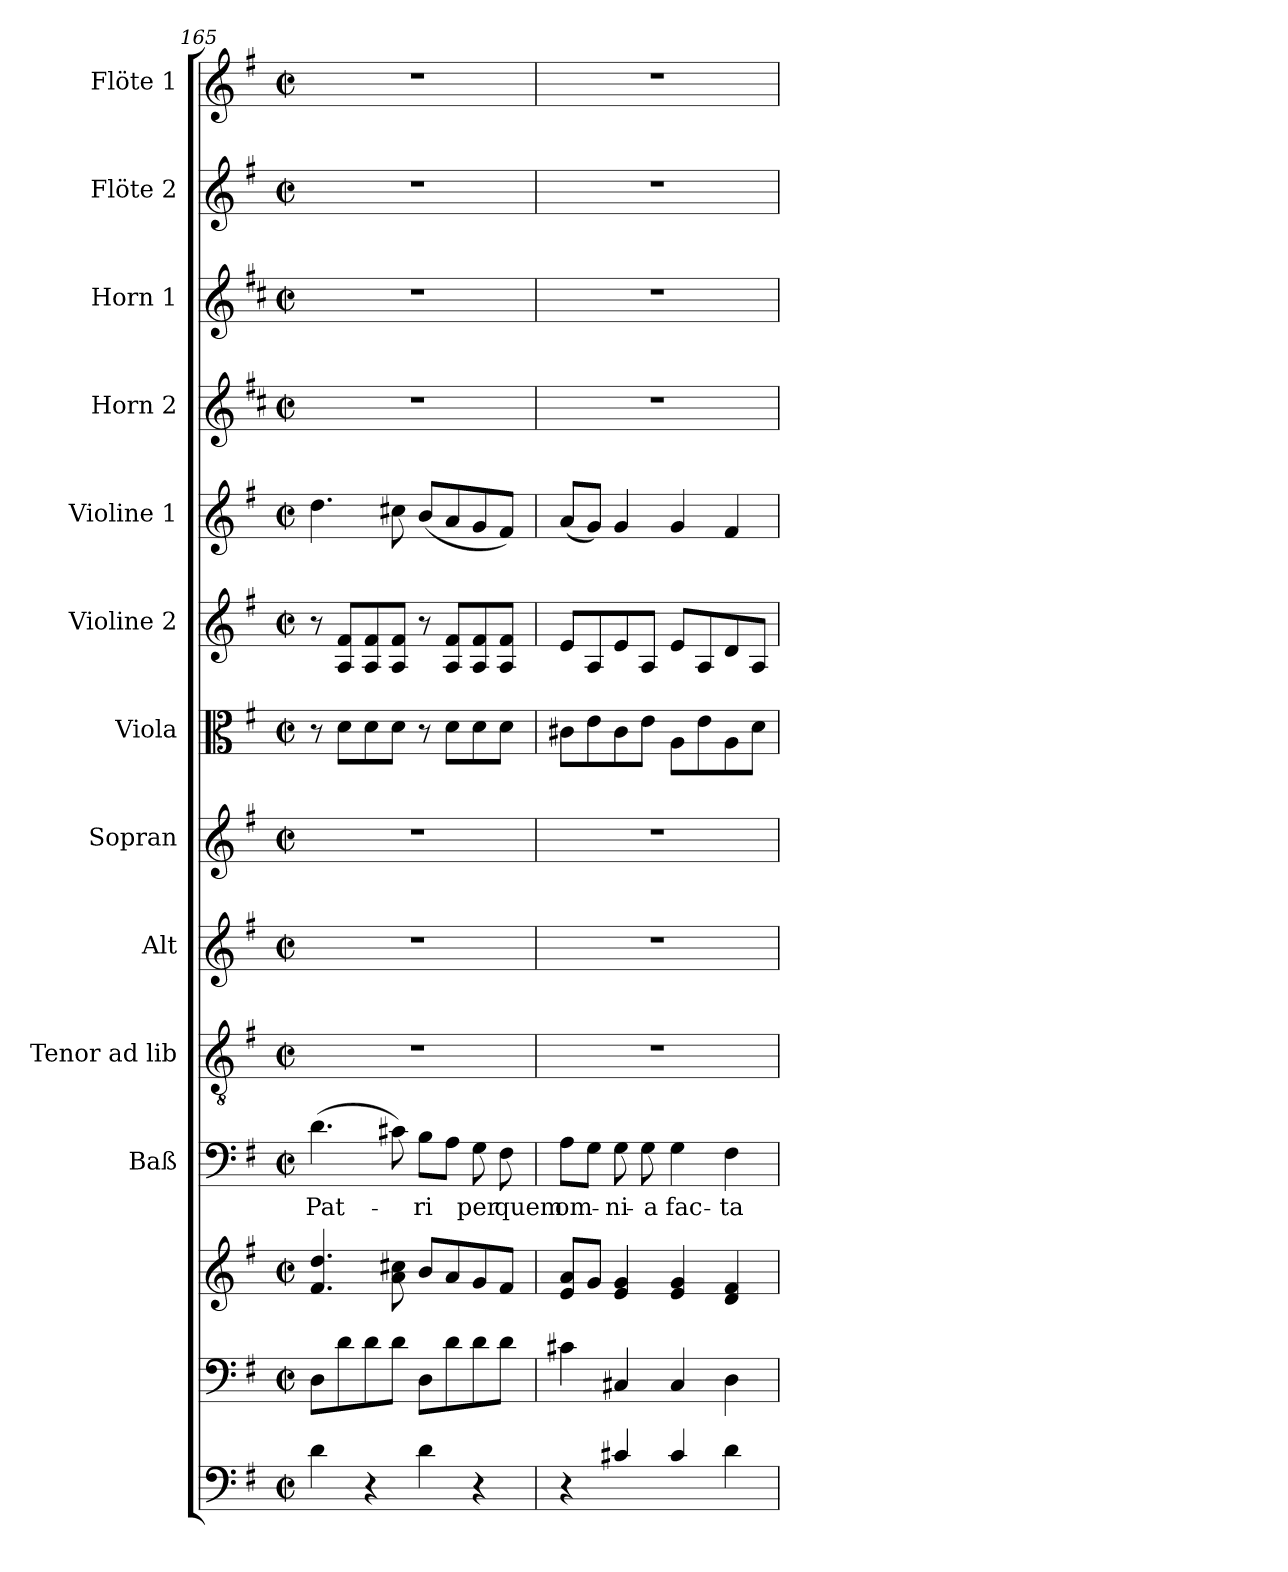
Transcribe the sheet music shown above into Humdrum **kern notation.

**kern	**kern	**kern	**kern	**text	**kern	**kern	**kern	**kern	**kern	**kern	**kern	**kern	**kern	**kern
*part13	*part12	*part12	*part11	*part11	*part10	*part9	*part8	*part7	*part6	*part5	*part4	*part3	*part2	*part1
*staff14	*staff13	*staff12	*staff11	*staff11	*staff10	*staff9	*staff8	*staff7	*staff6	*staff5	*staff4	*staff3	*staff2	*staff1
*	*	*	*I"Baß	*	*I"Tenor ad lib	*I"Alt	*I"Sopran	*I"Viola	*I"Violine 2	*I"Violine 1	*I"Horn 2	*I"Horn 1	*I"Flöte 2	*I"Flöte 1
*	*	*	*I'Baß	*	*I'Ten	*I'Alt	*I'Sop	*I'Vla.	*I'Vln. 2	*I'Vln. 1	*I'Hrn. 2	*I'Hrn. 1	*I'Fl. 2	*I'Fl. 1
!!LO:PB:g=z
*clefF4	*clefF4	*clefG2	*clefF4	*	*clefGv2	*clefG2	*clefG2	*clefC3	*clefG2	*clefG2	*clefG2	*clefG2	*clefG2	*clefG2
*ITrd7c12	*	*	*	*	*	*	*	*	*	*	*ITrd4c7	*ITrd4c7	*	*
*k[f#]	*k[f#]	*k[f#]	*k[f#]	*	*k[f#]	*k[f#]	*k[f#]	*k[f#]	*k[f#]	*k[f#]	*k[f#]	*k[f#]	*k[f#]	*k[f#]
*G:	*G:	*G:	*G:	*	*G:	*G:	*G:	*G:	*G:	*G:	*G:	*G:	*G:	*G:
*M2/2	*M2/2	*M2/2	*M2/2	*	*M2/2	*M2/2	*M2/2	*M2/2	*M2/2	*M2/2	*M2/2	*M2/2	*M2/2	*M2/2
*met(c|)	*met(c|)	*met(c|)	*met(c|)	*	*met(c|)	*met(c|)	*met(c|)	*met(c|)	*met(c|)	*met(c|)	*met(c|)	*met(c|)	*met(c|)	*met(c|)
=165	=165	=165	=165	=165	=165	=165	=165	=165	=165	=165	=165	=165	=165	=165
!	!	!	!	!LO:LY:b	!	!	!	!	!	!	!	!	!	!
4D\	8D\L	4.f#/ 4.dd/	(>4.d\	Pat-	1r	1r	1r	8r	8r	4.dd\	1r	1r	1r	1r
.	8d\	.	.	.	.	.	.	8d\L	8A/ 8f#/L	.	.	.	.	.
4r	8d\	.	.	.	.	.	.	8d\	8A/ 8f#/	.	.	.	.	.
.	8d\J	8a\ 8cc#X\	8c#X\)	.	.	.	.	8d\J	8A/ 8f#/J	8cc#X\	.	.	.	.
!	!	!	!	!LO:LY:b	!	!	!	!	!	!	!	!	!	!
4D\	8D\L	8b/L	8B\L	-ri	.	.	.	8r	8r	(<8b/L	.	.	.	.
.	8d\	8a/	8A\J	.	.	.	.	8d\L	8A/ 8f#/L	8a/	.	.	.	.
!	!	!	!	!LO:LY:b	!	!	!	!	!	!	!	!	!	!
4r	8d\	8g/	8G\	per	.	.	.	8d\	8A/ 8f#/	8g/	.	.	.	.
!	!	!	!	!LO:LY:b	!	!	!	!	!	!	!	!	!	!
.	8d\J	8f#/J	8F#\	quem	.	.	.	8d\J	8A/ 8f#/J	8f#/J)	.	.	.	.
=166	=166	=166	=166	=166	=166	=166	=166	=166	=166	=166	=166	=166	=166	=166
!	!	!	!	!LO:LY:b	!	!	!	!	!	!	!	!	!	!
4r	4c#X\	8e/ 8a/L	8A\L	om-	1r	1r	1r	8c#X\L	8e/L	(<8a/L	1r	1r	1r	1r
.	.	8g/J	8G\J	.	.	.	.	8e\	8A/	8g/J)	.	.	.	.
!	!	!	!	!LO:LY:b	!	!	!	!	!	!	!	!	!	!
4C#X/	4C#X/	4e/ 4g/	8G\	-ni-	.	.	.	8c#\	8e/	4g/	.	.	.	.
!	!	!	!	!LO:LY:b	!	!	!	!	!	!	!	!	!	!
.	.	.	8G\	-a	.	.	.	8e\J	8A/J	.	.	.	.	.
!	!	!	!	!LO:LY:b	!	!	!	!	!	!	!	!	!	!
4C#/	4C#/	4e/ 4g/	4G\	fac-	.	.	.	8A\L	8e/L	4g/	.	.	.	.
.	.	.	.	.	.	.	.	8e\	8A/	.	.	.	.	.
!	!	!	!	!LO:LY:b	!	!	!	!	!	!	!	!	!	!
4D\	4D\	4d/ 4f#/	4F#\	-ta	.	.	.	8A\	8d/	4f#/	.	.	.	.
.	.	.	.	.	.	.	.	8d\J	8A/J	.	.	.	.	.
=	=	=	=	=	=	=	=	=	=	=	=	=	=	=
*-	*-	*-	*-	*-	*-	*-	*-	*-	*-	*-	*-	*-	*-	*-
